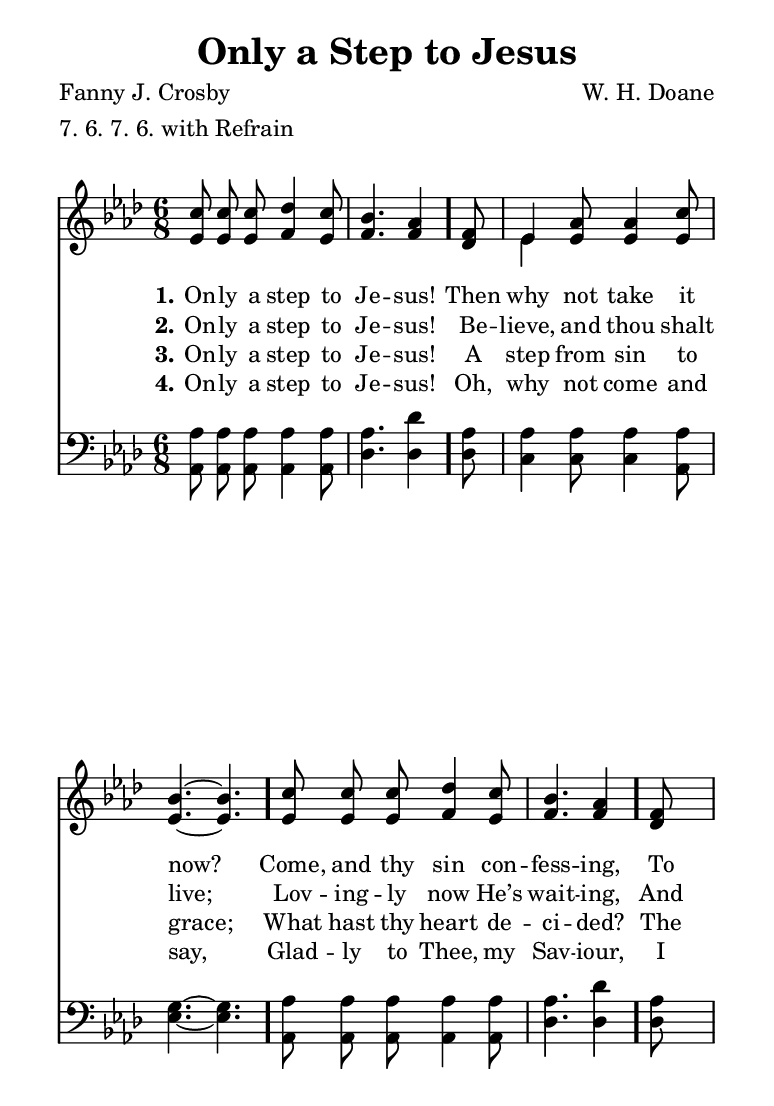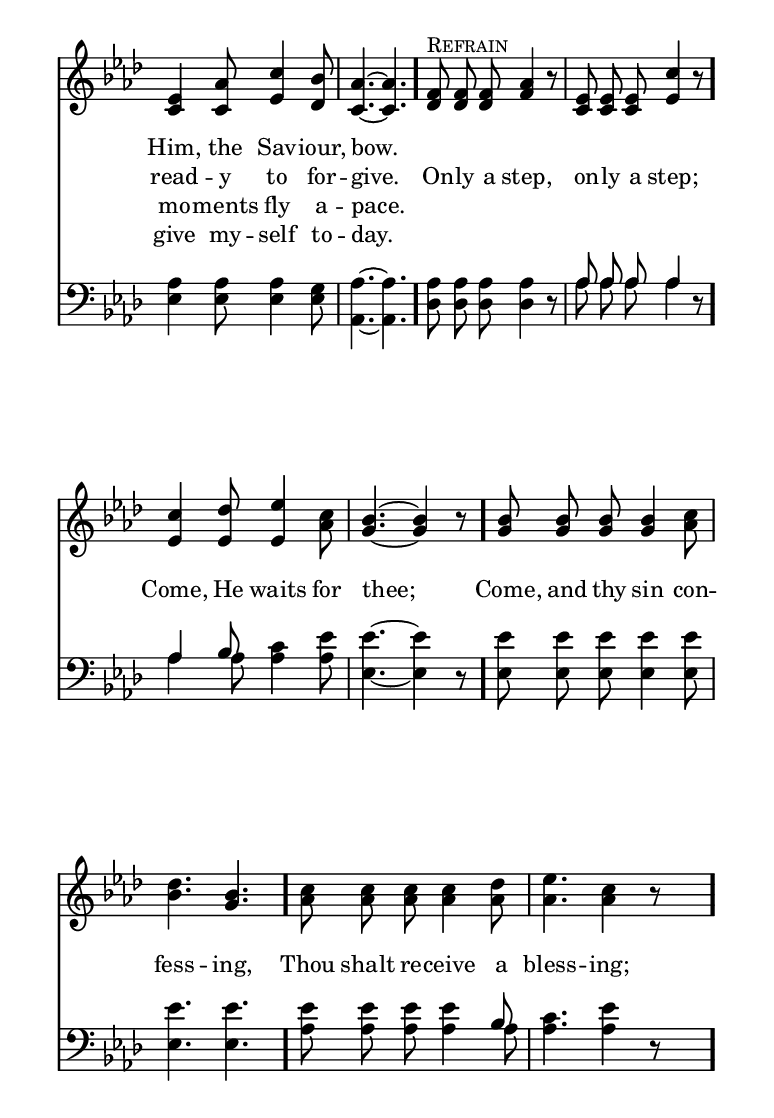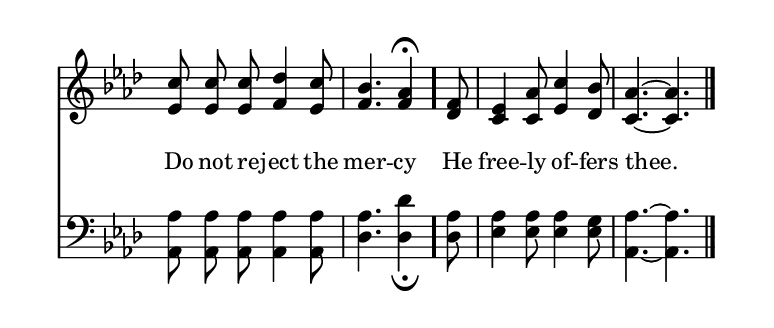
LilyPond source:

\include "common/global.ily"
\paper {
  \include "common/paper.ily"
  system-count = #(cond (is-eogsized 5) (#t #f))
}

\header{
  %gospel
  hymnnumber = "113"
  title = "Only a Step to Jesus"
  tunename = ""
  meter = "7. 6. 7. 6. with Refrain"
  poet = "Fanny J. Crosby"
  composer = "W. H. Doane"
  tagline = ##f
}

% for fermata in MIDI
ta = { \tempo 4=80 }
tb = { \tempo 4=40 }

patternAA = { \ta c8 c8 c8 c4 c8 | c4. c4 }
patternAB = { \ta c8 c8 c8 c4 c8 | c4. c4. }
patternAC = { \ta c8 c8 c8 c4 c8 | c4. c4 }
patternAD = { \ta c8 c8 c8 c4 c8 | c4. \tb c4 }

patternBA = { \ta c8 | c4 c8 c4 c8 | c4. ~ c4. }

patternCA = { \ta c8 c8 c8 c4 c8 }
patternCB = { \ta c4 c8 c4 c8 | c4. ~ c4 c8 }

global = {
  \include "common/overrides.ily"
  \override Staff.TimeSignature.style = #'numbered
  \time 6/8
  \override Score.MetronomeMark.transparent = ##t % hide all fermata changes too
  \ta
  \key aes \major
  \autoBeamOff
}

notesSoprano = {
\global
\relative c'' {

  \changePitch \patternAA { c c c des c | bes aes }
  \changePitch \patternBA { f | ees aes aes c | bes bes }
  \changePitch \patternAA { c c c des c | bes aes }
  \changePitch \patternBA { f | ees aes c bes | aes aes }

  << s^\markup { \small \caps "Refrain" }
  \changePitch \patternCA { f f f aes r | ees ees ees c' r } >>
  \changePitch \patternCB { c des ees c | bes bes r }
  \changePitch \patternAB { bes bes bes bes c | des bes }
  \changePitch \patternAC { c c c c des | ees c r }
  \changePitch \patternAD { c c c des c | bes aes \fermata }
  \changePitch \patternBA { f | ees aes c bes | aes aes }

  \bar "|."

}
}

notesAlto = {
\global
\relative e' {

  \changePitch \patternAA { ees ees ees f ees | f f }
  \changePitch \patternBA { des | ees ees ees ees | ees ees }
  \changePitch \patternAA { ees ees ees f ees | f f }
  \changePitch \patternBA { des | c c ees des | c c }

  \changePitch \patternCA { des des des f r | c c c ees r }
  \changePitch \patternCB { ees ees ees aes | g g r }
  \changePitch \patternAB { g g g g aes | bes g }
  \changePitch \patternAC { aes aes aes aes aes | aes aes r }
  \changePitch \patternAA { ees ees ees f ees | f f }
  \changePitch \patternBA { des | c c ees des | c c }

}
}

notesTenor = {
\global
\relative a {

  \changePitch \patternAA { aes aes aes aes aes | aes des }
  \changePitch \patternBA { aes | aes aes aes aes | g g }
  \changePitch \patternAA { aes aes aes aes aes | aes des }
  \changePitch \patternBA { aes | aes aes aes g | aes aes }

  \changePitch \patternCA { aes aes aes aes r | aes aes aes aes r }
  \changePitch \patternCB { aes bes c ees | ees ees r }
  \changePitch \patternAB { ees ees ees ees ees | ees ees }
  \changePitch \patternAC { ees ees ees ees bes | c ees r }
  \changePitch \patternAA { aes, aes aes aes aes | aes des }
  \changePitch \patternBA { aes | aes aes aes g | aes aes }

}
}

notesBass = {
\global
\relative f, {

  \changePitch \patternAA { aes aes aes aes aes | des des }
  \changePitch \patternBA { des | c c c aes | ees' ees }
  \changePitch \patternAA { aes, aes aes aes aes | des des }
  \changePitch \patternBA { des | ees ees ees ees | aes, aes }

  \changePitch \patternCA { des des des des r | aes' aes aes aes r }
  \changePitch \patternCB { aes aes aes aes | ees ees r }
  \changePitch \patternAB { ees ees ees ees ees | ees ees }
  \changePitch \patternAC { aes aes aes aes aes | aes aes r }
  \changePitch \patternAA { aes, aes aes aes aes | des des_\fermata }
  \changePitch \patternBA { des | ees ees ees ees | aes, aes }

}
}

Refrain = \lyricmode {

On -- ly a step, on -- ly a step; \bar "."
Come, He waits for thee; \bar "."
Come, and thy sin con -- fess -- ing, \bar "."
Thou shalt re -- ceive a bless -- ing; \bar "."
Do not re -- ject the mer -- cy \bar "."
He free -- ly of -- fers thee. \bar "."

}

wordsA = \lyricmode {
\set stanza = "1."

On -- ly a step to Je -- sus! \bar "."
Then why not take it now? \bar "."
Come, and thy sin con -- fess -- ing, \bar "."
To Him, the Sav -- iour, bow. \bar "."

}

wordsB = \lyricmode {
\set stanza = "2."

On -- ly a step to Je -- sus!
Be -- lieve, and thou shalt live;
Lov -- ing -- ly now He’s wait -- ing,
And read -- y to for -- give.

\Refrain

}

wordsC = \lyricmode {
\set stanza = "3."

On -- ly a step to Je -- sus!
A step from sin to grace;
What hast thy heart de -- ci -- ded?
The mo -- ments fly a -- pace.

}

wordsD = \lyricmode {
\set stanza = "4."

On -- ly a step to Je -- sus!
Oh, why not come and say,
Glad -- ly to Thee, my Sav -- iour,
I give my -- self to -- day.

}

\score {
  \context ChoirStaff <<
    \context Staff = upper <<
      \set Staff.autoBeaming = ##f
      \set ChoirStaff.systemStartDelimiter = #'SystemStartBar
      \set ChoirStaff.printPartCombineTexts = ##f
      \partcombine #'(2 . 11) \notesSoprano \notesAlto
      \context NullVoice = sopranos { \voiceOne << \notesSoprano >> }
      \context Lyrics = one   \lyricsto sopranos \wordsA
      \context Lyrics = two   \lyricsto sopranos \wordsB
      \context Lyrics = three \lyricsto sopranos \wordsC
      \context Lyrics = four  \lyricsto sopranos \wordsD
    >>
    \context Staff = men <<
      \set Staff.autoBeaming = ##f
      \clef bass
      \set ChoirStaff.printPartCombineTexts = ##f
      \partcombine #'(2 . 11) \notesTenor \notesBass
    >>
  >>
  \layout {
    \include "common/layout.ily"
  }
  #(cond ((ly:get-option 'eog-midi-permitted) #{ \midi{
    \include "common/midi.ily"
  } #}))
}

\version "2.19.49"  % necessary for upgrading to future LilyPond versions.

% vi:set et ts=2 sw=2 ai nocindent syntax=lilypond:
